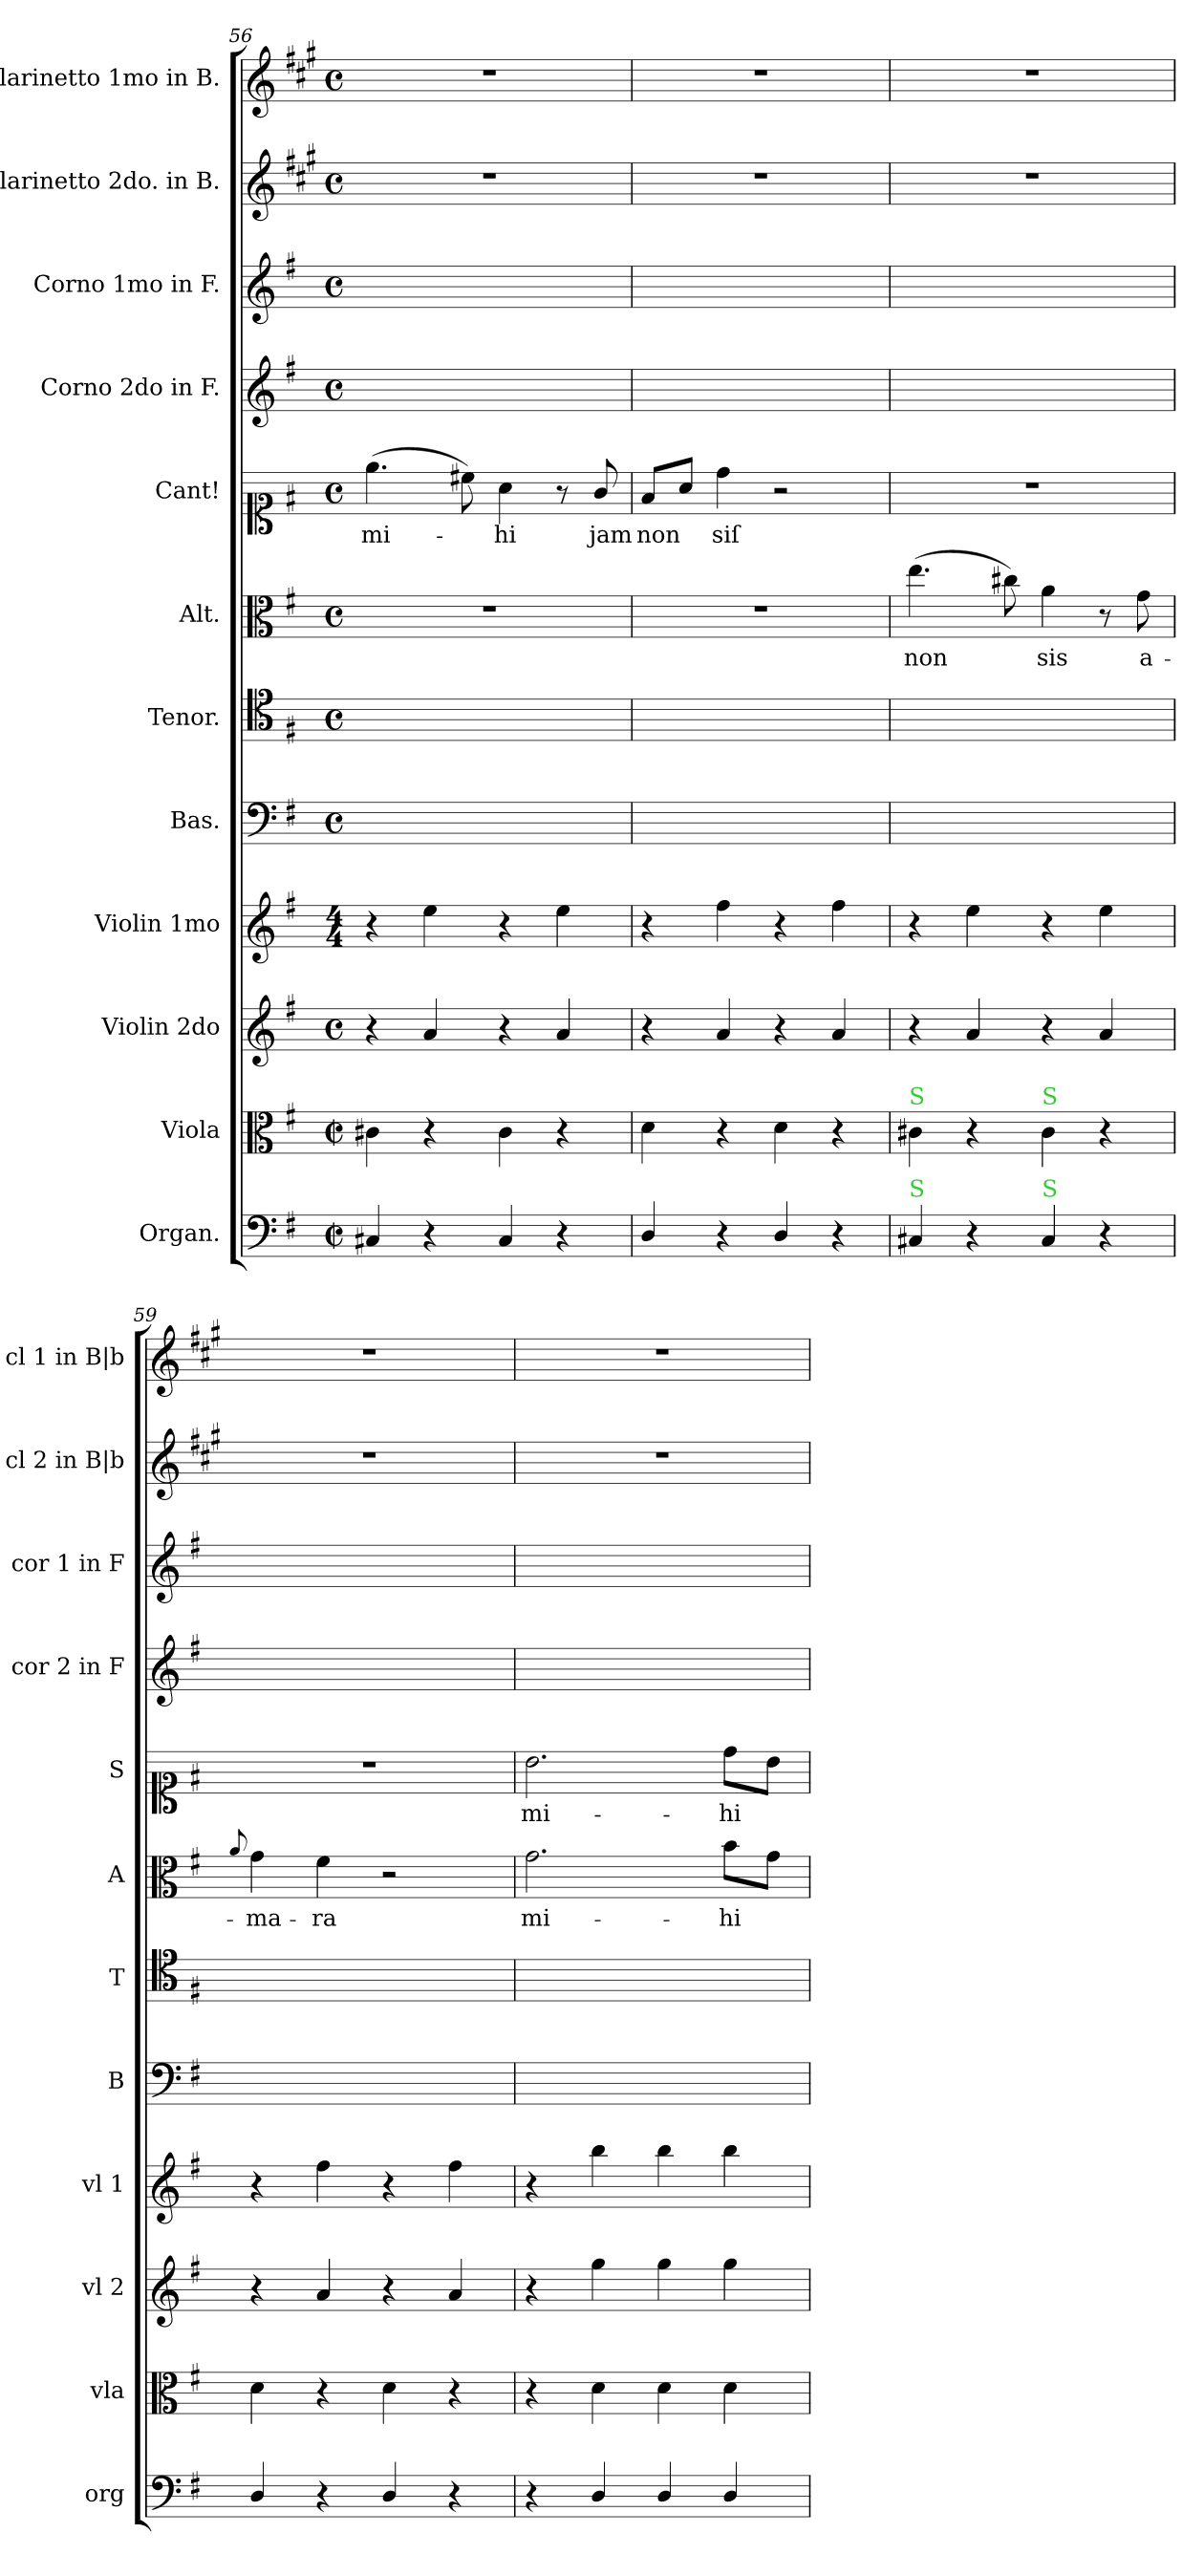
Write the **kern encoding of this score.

**kern	**kern	**kern	**kern	**kern	**kern	**kern	**text	**kern	**text	**kern	**kern	**kern	**kern
*part12	*part11	*part10	*part9	*part8	*part7	*part6	*part6	*part5	*part5	*part4	*part3	*part2	*part1
*staff12	*staff11	*staff10	*staff9	*staff8	*staff7	*staff6	*staff6	*staff5	*staff5	*staff4	*staff3	*staff2	*staff1
*I"Organ.	*I"Viola	*I"Violin 2do	*I"Violin 1mo	*I"Bas.	*I"Tenor.	*I"Alt.	*	*I"Cant!	*	*I"Corno 2do in F.	*I"Corno 1mo in F.	*I"Clarinetto 2do. in B.	*I"Clarinetto 1mo in B.
*I'org	*I'vla	*I'vl 2	*I'vl 1	*I'B	*I'T	*I'A	*	*I'S	*	*I'cor 2 in F	*I'cor 1 in F	*I'cl 2 in B|b	*I'cl 1 in B|b
*clefF4	*clefC3	*clefG2	*clefG2	*clefF4	*clefC4	*clefC3	*	*clefC1	*	*clefG2	*clefG2	*clefG2	*clefG2
*	*	*	*	*	*	*	*	*	*	*ITrd4c7	*ITrd4c7	*ITrd1c2	*ITrd1c2
*k[f#]	*k[f#]	*k[f#]	*k[f#]	*k[f#]	*k[f#]	*k[f#]	*	*k[f#]	*	*k[]	*k[]	*k[f#]	*k[f#]
*G:	*G:	*G:	*G:	*G:	*G:	*G:	*	*G:	*	*	*	*G:	*G:
*M4/4	*M4/4	*M4/4	*M4/4	*M4/4	*M4/4	*M4/4	*	*M4/4	*	*M4/4	*M4/4	*M4/4	*M4/4
*met(c|)	*met(c|)	*met(c)	*	*met(c)	*met(c)	*met(c)	*	*met(c)	*	*met(c)	*met(c)	*met(c)	*met(c)
=56	=56	=56	=56	=56	=56	=56	=56	=56	=56	=56	=56	=56	=56
4C#X/	4c#X\	4r	4r	1ryy	1ryy	1r	.	(4.ee\	mi-	1ryy	1ryy	1r	1r
4r	4r	4a/	4ee\	.	.	.	.	.	.	.	.	.	.
.	.	.	.	.	.	.	.	8cc#X\)	.	.	.	.	.
4C#/	4c#\	4r	4r	.	.	.	.	4a\	-hi	.	.	.	.
4r	4r	4a/	4ee\	.	.	.	.	8r	.	.	.	.	.
.	.	.	.	.	.	.	.	8g/	jam	.	.	.	.
=57	=57	=57	=57	=57	=57	=57	=57	=57	=57	=57	=57	=57	=57
4D/	4d\	4r	4r	1ryy	1ryy	1r	.	8f#/L	non	1ryy	1ryy	1r	1r
.	.	.	.	.	.	.	.	8a/J	.	.	.	.	.
4r	4r	4a/	4ff#\	.	.	.	.	4dd\	siſ	.	.	.	.
4D/	4d\	4r	4r	.	.	.	.	2r	.	.	.	.	.
4r	4r	4a/	4ff#\	.	.	.	.	.	.	.	.	.	.
=58	=58	=58	=58	=58	=58	=58	=58	=58	=58	=58	=58	=58	=58
!	!LO:TX:a:color=limegreen:t=S	!	!	!	!	!	!	!	!	!	!	!	!
!LO:TX:a:color=limegreen:t=S	!	!	!	!	!	!	!	!	!	!	!	!	!
4C#X/	4c#X\	4r	4r	1ryy	1ryy	(4.ee\	non	1r	.	1ryy	1ryy	1r	1r
4r	4r	4a/	4ee\	.	.	.	.	.	.	.	.	.	.
.	.	.	.	.	.	8cc#X\)	.	.	.	.	.	.	.
!	!LO:TX:a:color=limegreen:t=S	!	!	!	!	!	!	!	!	!	!	!	!
!LO:TX:a:color=limegreen:t=S	!	!	!	!	!	!	!	!	!	!	!	!	!
4C#/	4c#\	4r	4r	.	.	4a\	sis	.	.	.	.	.	.
4r	4r	4a/	4ee\	.	.	8r	.	.	.	.	.	.	.
.	.	.	.	.	.	8g\	a-	.	.	.	.	.	.
=59	=59	=59	=59	=59	=59	=59	=59	=59	=59	=59	=59	=59	=59
.	.	.	.	.	.	8qqa/	.	.	.	.	.	.	.
4D/	4d\	4r	4r	1ryy	1ryy	4g\	-ma-	1r	.	1ryy	1ryy	1r	1r
4r	4r	4a/	4ff#\	.	.	4f#\	-ra	.	.	.	.	.	.
4D/	4d\	4r	4r	.	.	2r	.	.	.	.	.	.	.
4r	4r	4a/	4ff#\	.	.	.	.	.	.	.	.	.	.
=60	=60	=60	=60	=60	=60	=60	=60	=60	=60	=60	=60	=60	=60
4r	4r	4r	4r	1ryy	1ryy	2.g\	mi-	2.b\	mi-	1ryy	1ryy	1r	1r
4D/	4d\	4gg\	4bb\	.	.	.	.	.	.	.	.	.	.
4D/	4d\	4gg\	4bb\	.	.	.	.	.	.	.	.	.	.
4D/	4d\	4gg\	4bb\	.	.	8b\L	-hi	8dd\L	-hi	.	.	.	.
.	.	.	.	.	.	8g\J	.	8b\J	.	.	.	.	.
=	=	=	=	=	=	=	=	=	=	=	=	=	=
*-	*-	*-	*-	*-	*-	*-	*-	*-	*-	*-	*-	*-	*-
